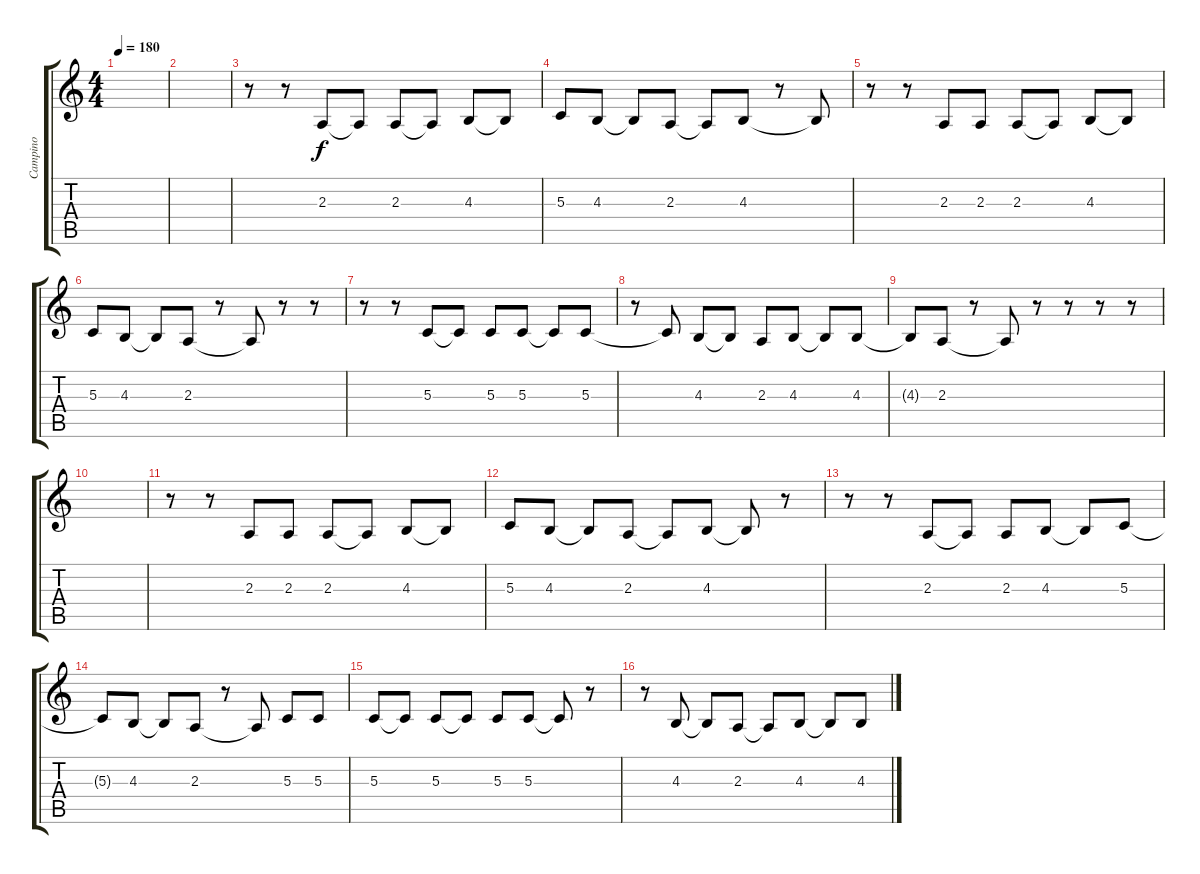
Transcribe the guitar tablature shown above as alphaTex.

\track ("Campino" "Campino") {instrument oboe}
\staff {score tabs}
\tuning (E4 B3 G3 D3 A2 E2) {hide}
\ts (4 4)
\tempo 180
\clef g2
\ks c
|
|
r.8 r.8 2.3.8 2.3{t}.8 2.3.8 2.3{t}.8 4.3.8 4.3{t}.8 |
5.3.8 4.3.8 4.3{t}.8 2.3.8 2.3{t}.8 4.3.8 r.8 4.3{t}.8 |
r.8 r.8 2.3.8 2.3.8 2.3.8 2.3{t}.8 4.3.8 4.3{t}.8 |
5.3.8 4.3.8 4.3{t}.8 2.3.8 r.8 2.3{t}.8 r.8 r.8 |
r.8 r.8 5.3.8 5.3{t}.8 5.3.8 5.3.8 5.3{t}.8 5.3.8 |
r.8 5.3{t}.8 4.3.8 4.3{t}.8 2.3.8 4.3.8 4.3{t}.8 4.3.8 |
4.3{t}.8 2.3.8 r.8 2.3{t}.8 r.8 r.8 r.8 r.8 |
|
r.8 r.8 2.3.8 2.3.8 2.3.8 2.3{t}.8 4.3.8 4.3{t}.8 |
5.3.8 4.3.8 4.3{t}.8 2.3.8 2.3{t}.8 4.3.8 4.3{t}.8 r.8 |
r.8 r.8 2.3.8 2.3{t}.8 2.3.8 4.3.8 4.3{t}.8 5.3.8 |
5.3{t}.8 4.3.8 4.3{t}.8 2.3.8 r.8 2.3{t}.8 5.3.8 5.3.8 |
5.3.8 5.3{t}.8 5.3.8 5.3{t}.8 5.3.8 5.3.8 5.3{t}.8 r.8 |
r.8 4.3.8 4.3{t}.8 2.3.8 2.3{t}.8 4.3.8 4.3{t}.8 4.3.8
